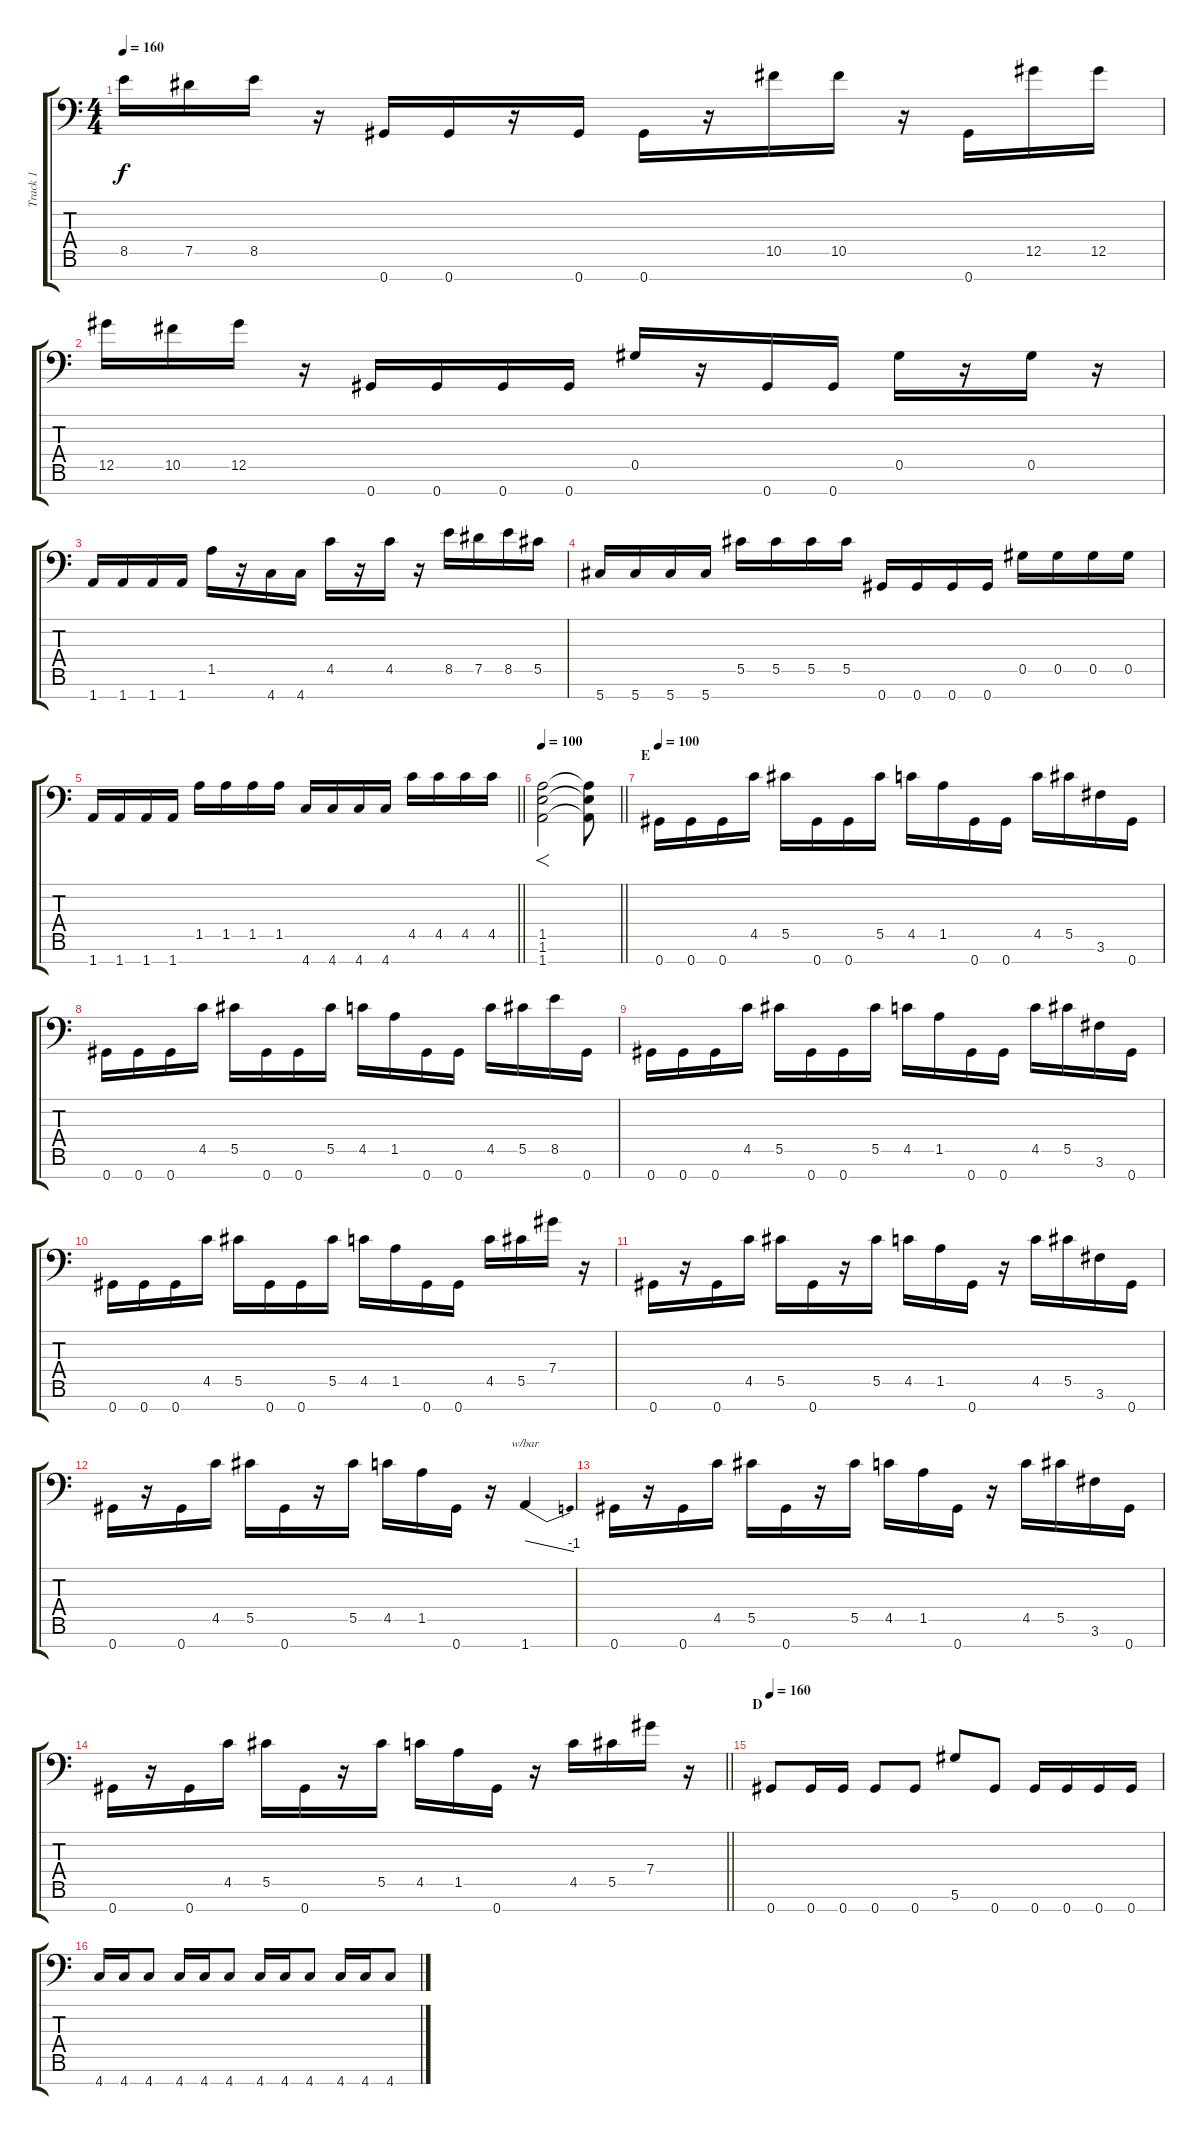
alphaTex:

\track ("Track 1" "Track 1") {instrument distortionguitar}
\staff {score tabs}
\tuning (Eb4 Bb3 Gb3 Db3 Ab2 Eb2 Ab1) {hide}
\ts (4 4)
\tempo 160
\clef f4
\ks c
8.5.16{dy f} 7.5.16 8.5.16 r.16 0.7.16 0.7.16 r.16 0.7.16 0.7.16 r.16 10.5.16 10.5.16 r.16 0.7.16 12.5.16 12.5.16 |
12.5.16 10.5.16 12.5.16 r.16 0.7.16 0.7.16 0.7.16 0.7.16 0.5.16 r.16 0.7.16 0.7.16 0.5.16 r.16 0.5.16 r.16 |
1.7.16 1.7.16 1.7.16 1.7.16 1.5.16 r.16 4.7.16 4.7.16 4.5.16 r.16 4.5.16 r.16 8.5.16 7.5.16 8.5.16 5.5.16 |
5.7.16 5.7.16 5.7.16 5.7.16 5.5.16 5.5.16 5.5.16 5.5.16 0.7.16 0.7.16 0.7.16 0.7.16 0.5.16 0.5.16 0.5.16 0.5.16 |
\barLineRight lightlight
1.7.16 1.7.16 1.7.16 1.7.16 1.5.16 1.5.16 1.5.16 1.5.16 4.7.16 4.7.16 4.7.16 4.7.16 4.5.16 4.5.16 4.5.16 4.5.16 |
\tempo 100
\barLineRight lightlight
(1.5 1.6 1.7).2{f} (1.5{t} 1.6{t} 1.7{t}).8 |
\section ("" "E")
\tempo 100
0.7.16 0.7.16 0.7.16 4.5.16 5.5.16 0.7.16 0.7.16 5.5.16 4.5.16 1.5.16 0.7.16 0.7.16 4.5.16 5.5.16 3.6.16 0.7.16 |
0.7.16 0.7.16 0.7.16 4.5.16 5.5.16 0.7.16 0.7.16 5.5.16 4.5.16 1.5.16 0.7.16 0.7.16 4.5.16 5.5.16 8.5.16 0.7.16 |
0.7.16 0.7.16 0.7.16 4.5.16 5.5.16 0.7.16 0.7.16 5.5.16 4.5.16 1.5.16 0.7.16 0.7.16 4.5.16 5.5.16 3.6.16 0.7.16 |
0.7.16 0.7.16 0.7.16 4.5.16 5.5.16 0.7.16 0.7.16 5.5.16 4.5.16 1.5.16 0.7.16 0.7.16 4.5.16 5.5.16 7.4.16 r.16 |
0.7.16 r.16 0.7.16 4.5.16 5.5.16 0.7.16 r.16 5.5.16 4.5.16 1.5.16 0.7.16 r.16 4.5.16 5.5.16 3.6.16 0.7.16 |
0.7.16 r.16 0.7.16 4.5.16 5.5.16 0.7.16 r.16 5.5.16 4.5.16 1.5.16 0.7.16 r.16 1.7.4{tbe (dive default 0 0 60 -4)} |
0.7.16 r.16 0.7.16 4.5.16 5.5.16 0.7.16 r.16 5.5.16 4.5.16 1.5.16 0.7.16 r.16 4.5.16 5.5.16 3.6.16 0.7.16 |
\barLineRight lightlight
0.7.16 r.16 0.7.16 4.5.16 5.5.16 0.7.16 r.16 5.5.16 4.5.16 1.5.16 0.7.16 r.16 4.5.16 5.5.16 7.4.16 r.16 |
\section ("" "D")
\tempo 160
0.7.8 0.7.16 0.7.16 0.7.8 0.7.8 5.6.8 0.7.8 0.7.16 0.7.16 0.7.16 0.7.16 |
4.7.16 4.7.16 4.7.8 4.7.16 4.7.16 4.7.8 4.7.16 4.7.16 4.7.8 4.7.16 4.7.16 4.7.8
